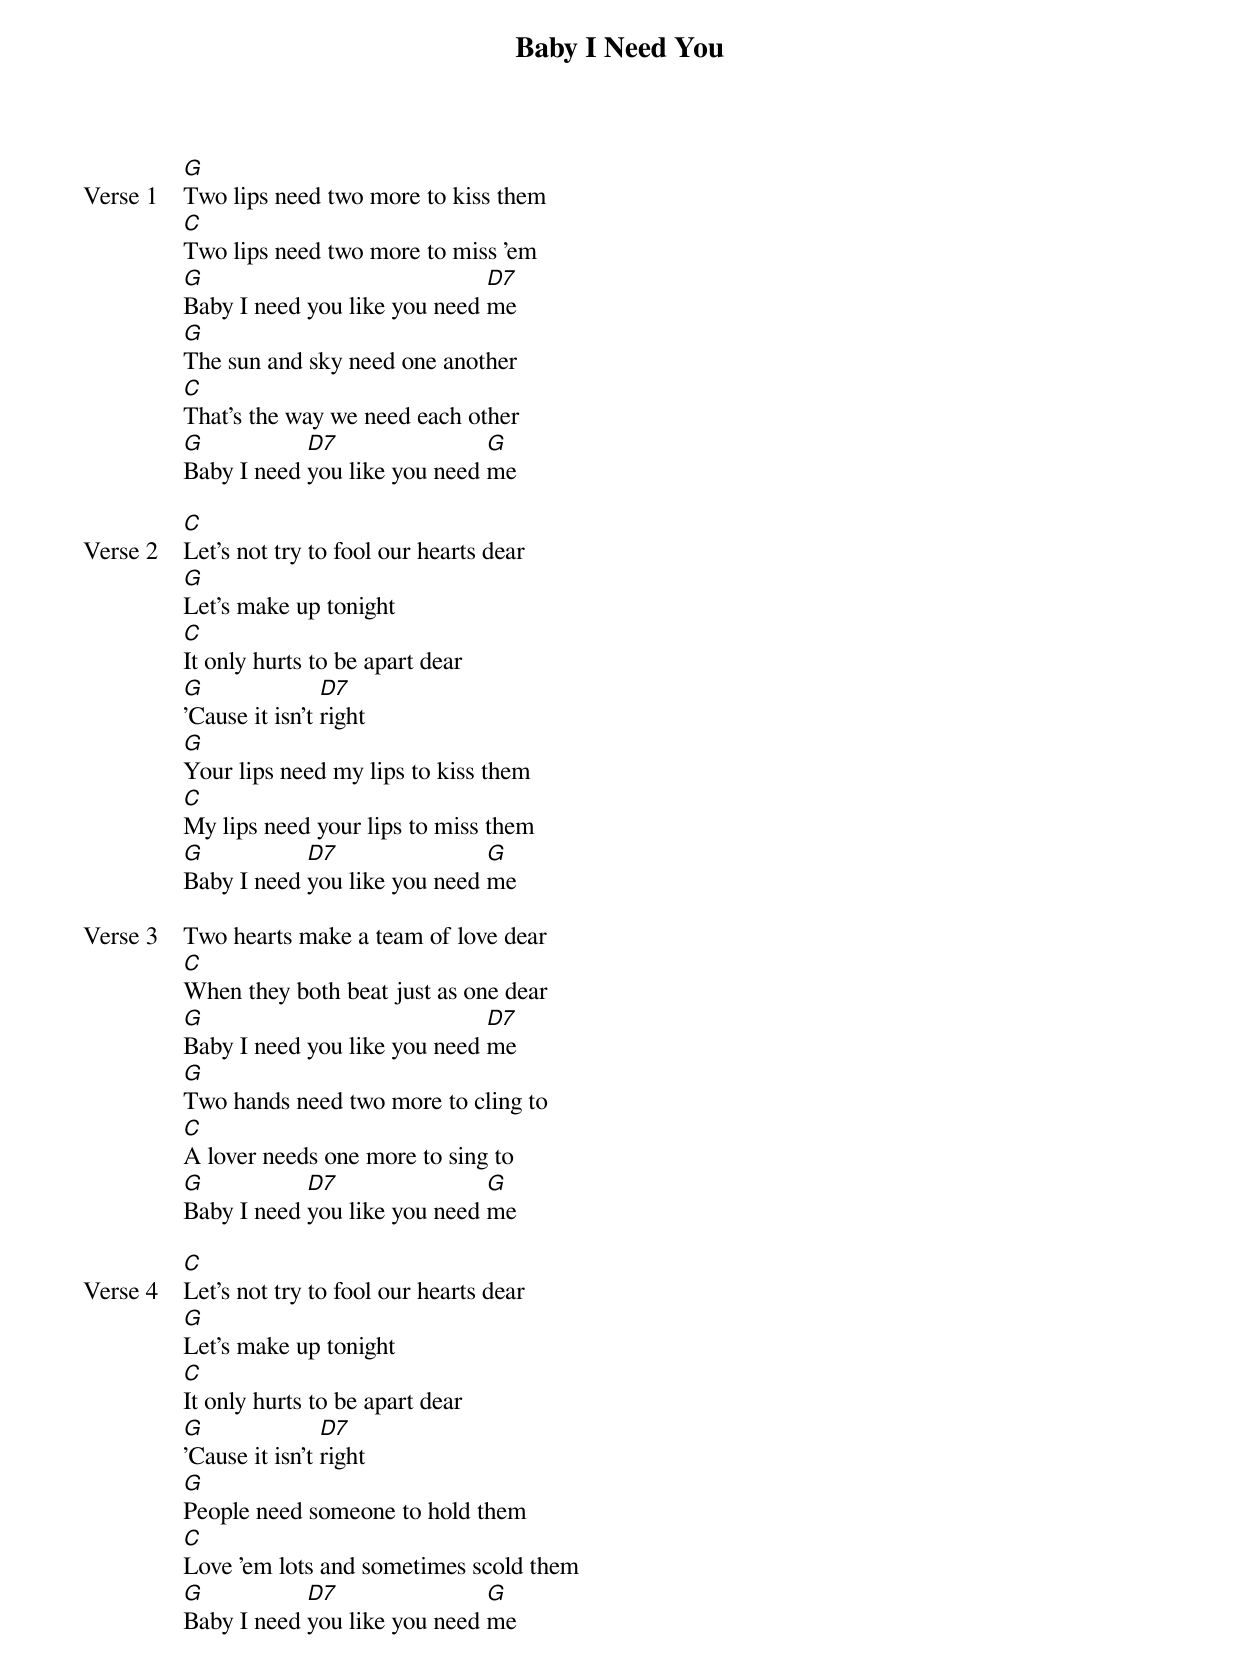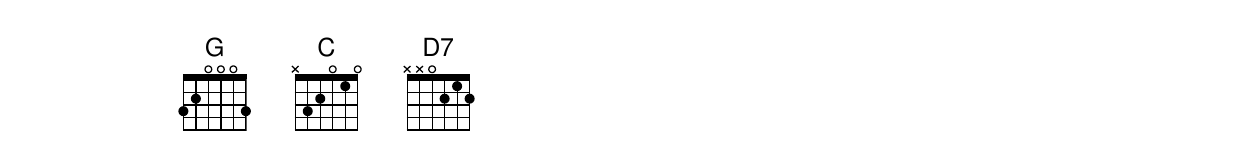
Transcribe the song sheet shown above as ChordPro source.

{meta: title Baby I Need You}
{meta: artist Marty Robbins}
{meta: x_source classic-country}
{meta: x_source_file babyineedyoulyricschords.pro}
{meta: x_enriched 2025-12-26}

{start_of_verse: Verse 1}
[G]Two lips need two more to kiss them
[C]Two lips need two more to miss 'em
[G]Baby I need you like you need [D7]me
[G]The sun and sky need one another
[C]That's the way we need each other
[G]Baby I need [D7]you like you need [G]me
{end_of_verse}

{start_of_verse: Verse 2}
[C]Let's not try to fool our hearts dear
[G]Let's make up tonight
[C]It only hurts to be apart dear
[G]'Cause it isn't [D7]right
[G]Your lips need my lips to kiss them
[C]My lips need your lips to miss them
[G]Baby I need [D7]you like you need [G]me
{end_of_verse}

{start_of_verse: Verse 3}
Two hearts make a team of love dear
[C]When they both beat just as one dear
[G]Baby I need you like you need [D7]me
[G]Two hands need two more to cling to
[C]A lover needs one more to sing to
[G]Baby I need [D7]you like you need [G]me
{end_of_verse}

{start_of_verse: Verse 4}
[C]Let's not try to fool our hearts dear
[G]Let's make up tonight
[C]It only hurts to be apart dear
[G]'Cause it isn't [D7]right
[G]People need someone to hold them
[C]Love 'em lots and sometimes scold them
[G]Baby I need [D7]you like you need [G]me
{end_of_verse}
